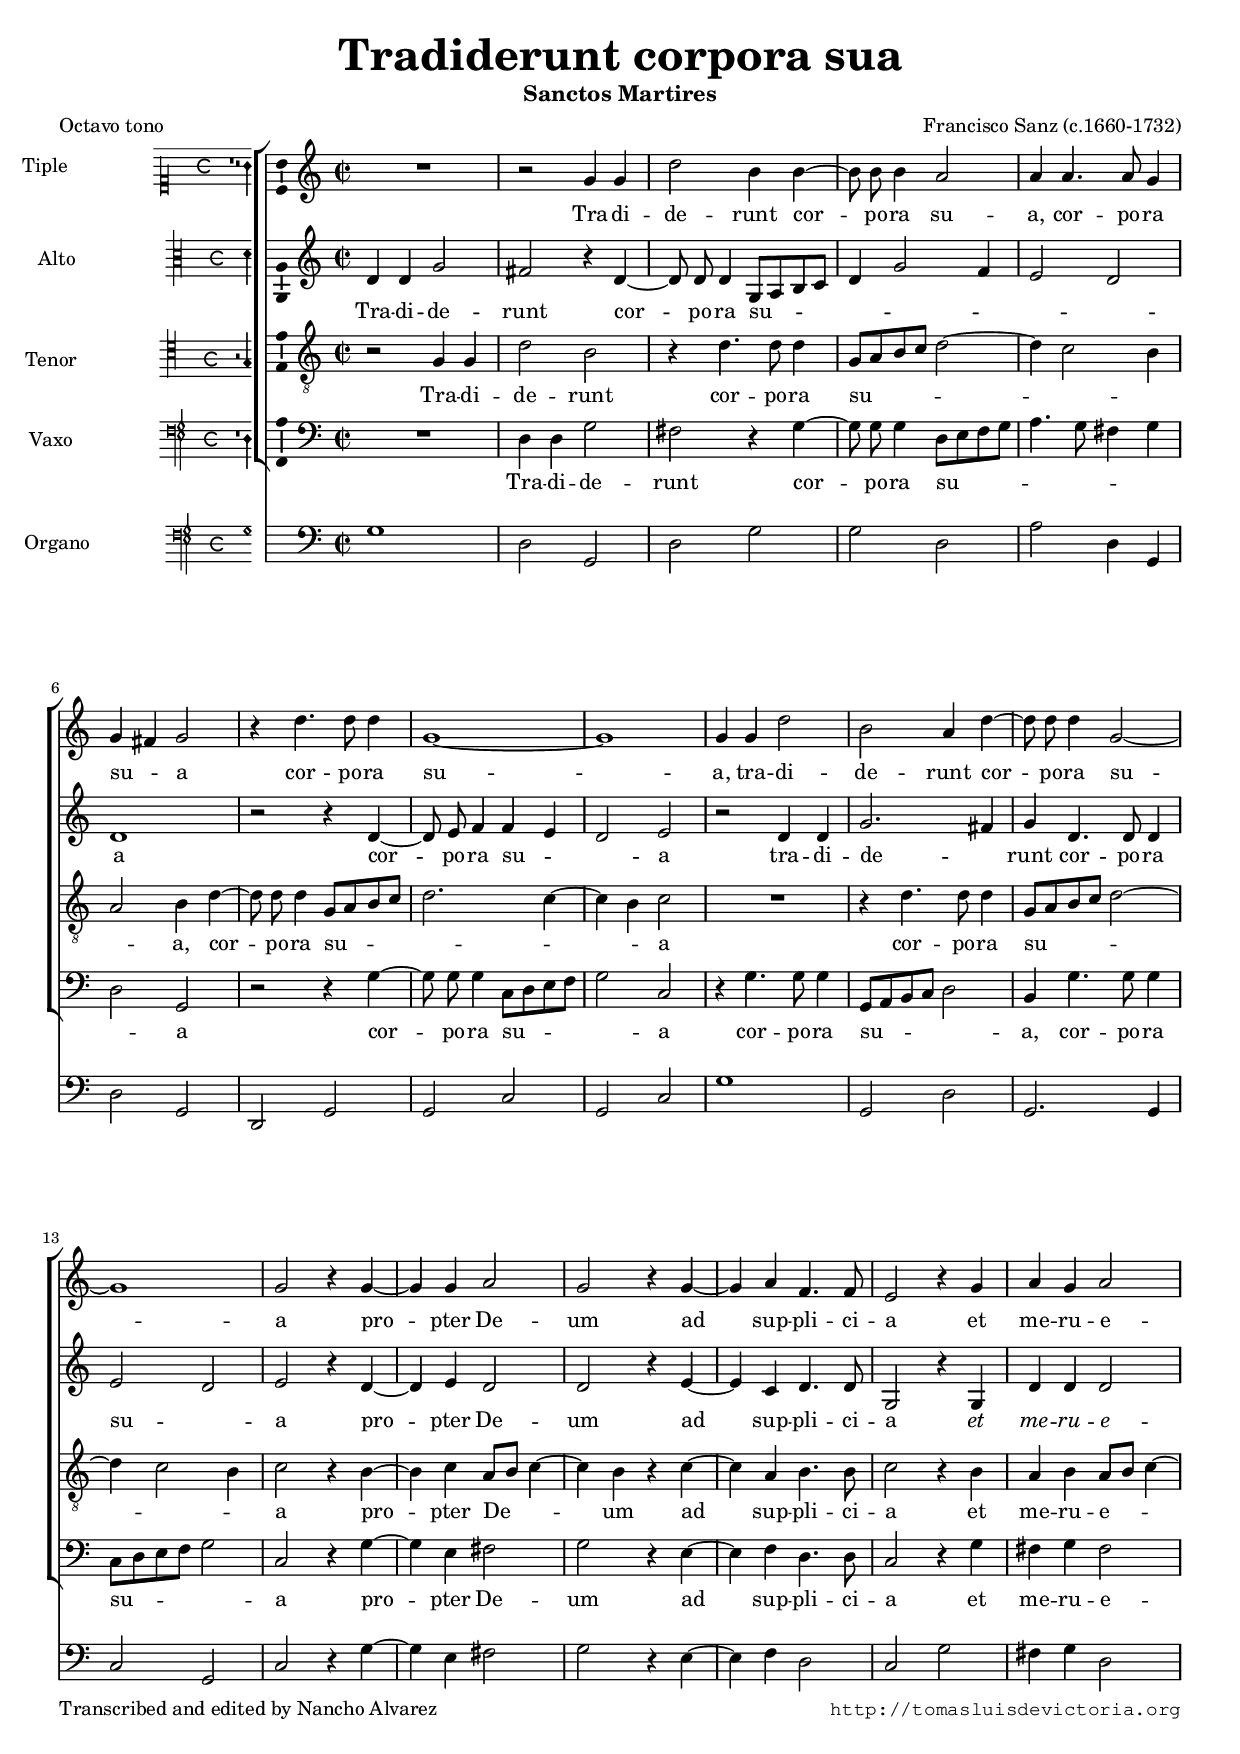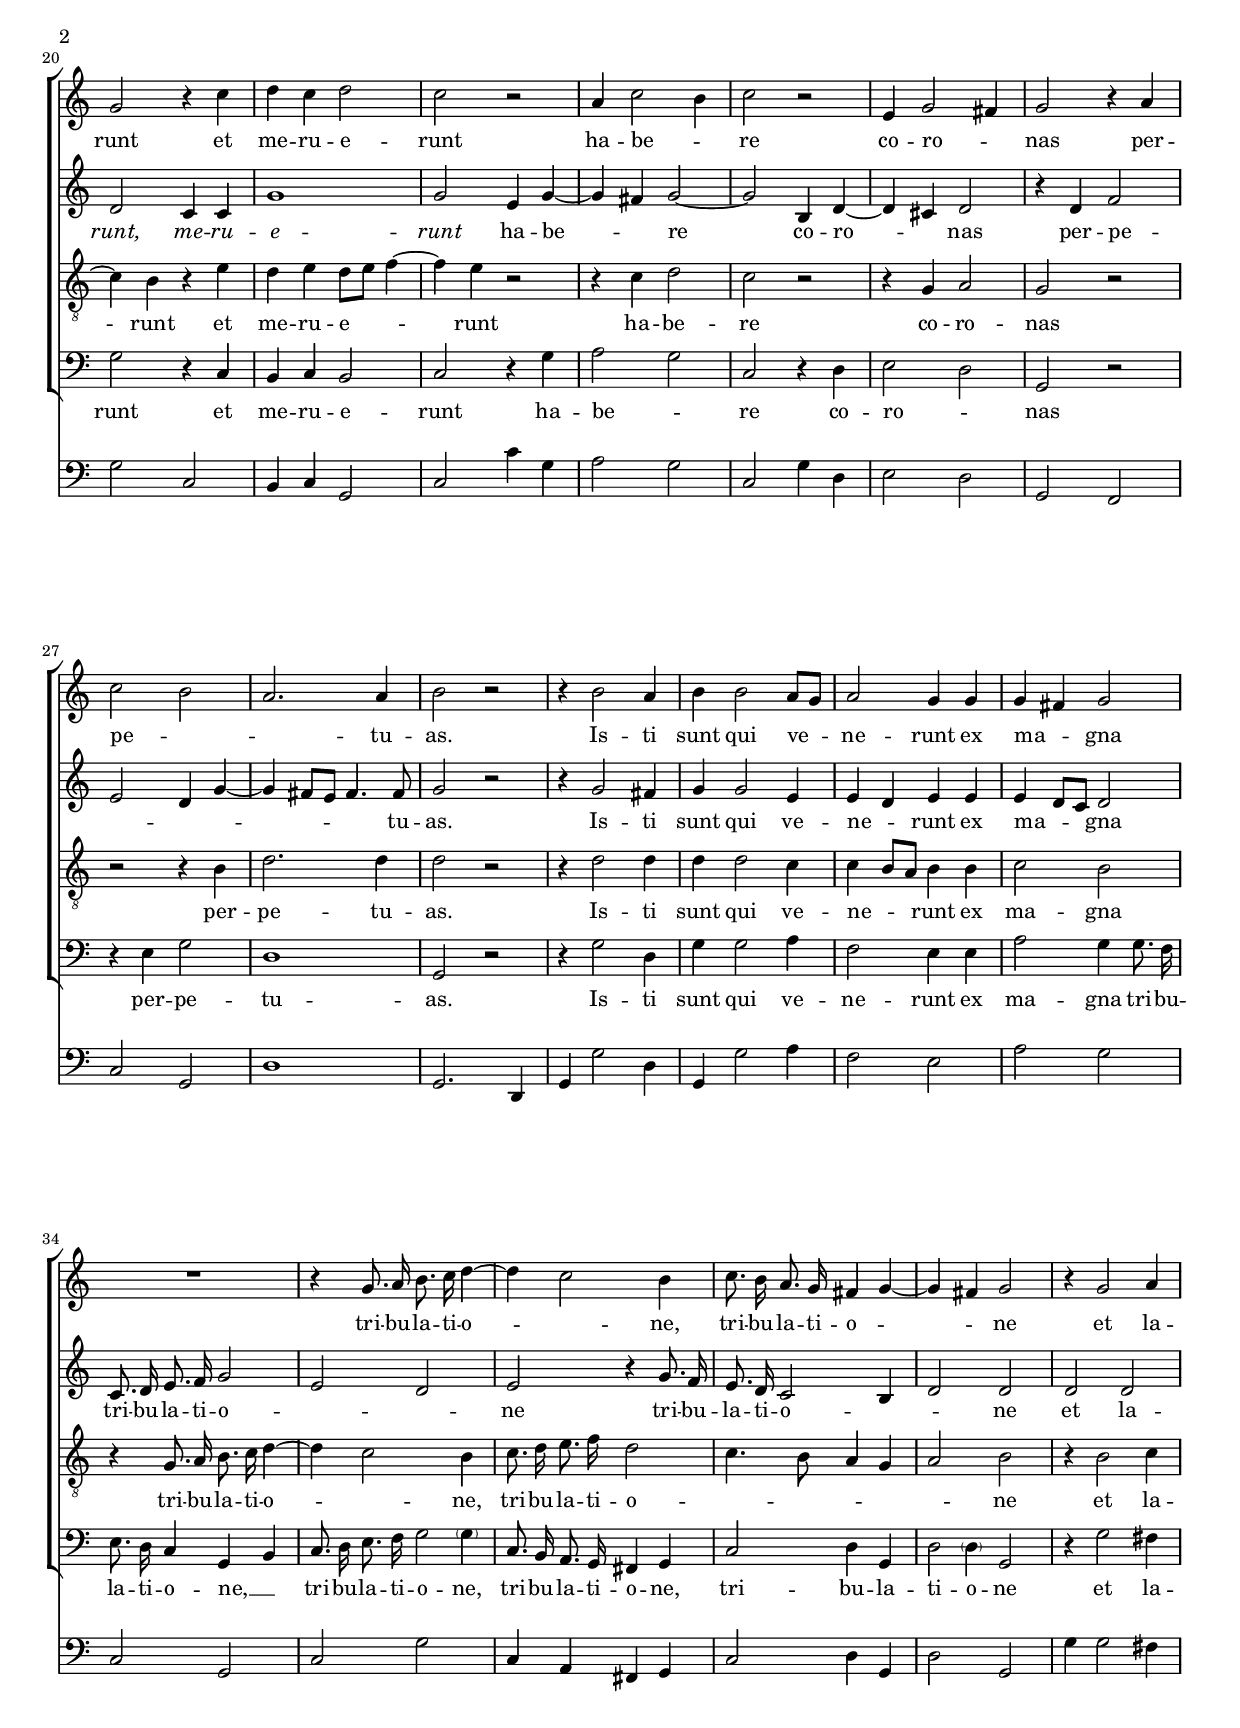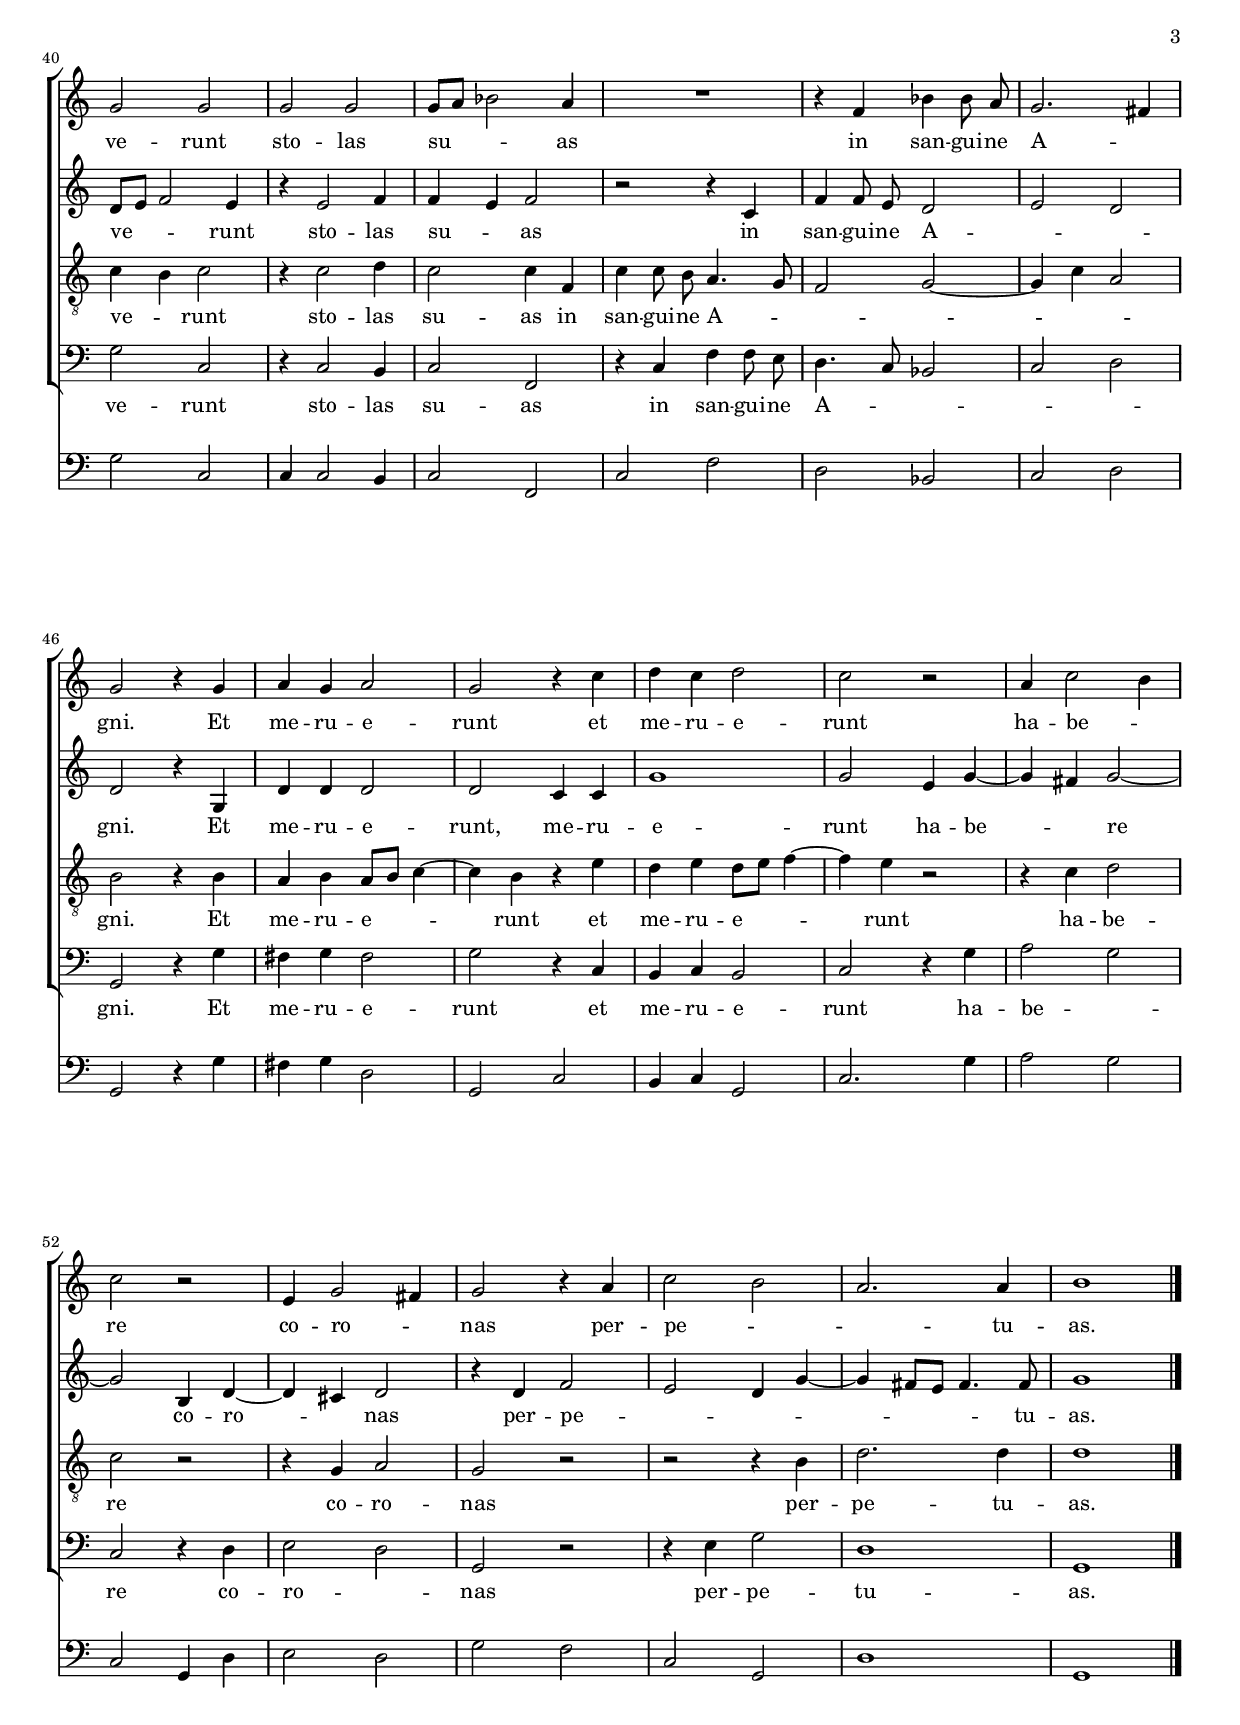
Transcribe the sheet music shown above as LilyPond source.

\version "2.11.32"

#(set-default-paper-size "a4")
#(set-global-staff-size 17)
#(ly:set-option 'point-and-click #f)

italicas=\override LyricText #'font-shape = #'italic
rectas=\override LyricText #'font-shape = #'upright
ss=\once \set suggestAccidentals = ##t


\header {
	title=\markup{\bigger \bigger \bigger "Tradiderunt corpora sua"}
	composer="Francisco Sanz (c.1660-1732)"
	subtitle="Sanctos Martires"
	poet="Octavo tono" 	
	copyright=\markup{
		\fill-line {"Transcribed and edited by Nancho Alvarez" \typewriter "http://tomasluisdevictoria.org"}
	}
%	tagline=""
}

global={\key c \major \time 2/2 \skip 1*57 \bar "|." }


cantus={
	R1*4/4 |
	r2 g'4 g' |
	d''2 b'4 b' ~ |
	b'8 b' b'4 a'2 |
%5
	a'4 a'4. a'8 g'4 |
	g' fis' g'2 |
	r4 d''4. d''8 d''4 |
	g'1 ~ |
	g' |
%10
	g'4 g' d''2 |
	b' a'4 d'' ~ |
	d''8 d'' d''4 g'2 ~ |
	g'1 |
	g'2 r4 g' ~ |
%15
	g' g' a'2 |
	g' r4 g' ~ |
	g' a' f'4. f'8 |
	e'2 r4 g' |
	a' g' a'2 |
%20
	g' r4 c'' |
	d'' c'' d''2 |
	c'' r |
	a'4 c''2 b'4 |
	c''2 r |
%25
	e'4 g'2 fis'4 |
	g'2 r4 a' |
	c''2 b' |
	a'2. a'4 |
	b'2 r | %\break
%30
	r4 b'2 a'4 |
	b' b'2 a'8[ g'] |
	a'2 g'4 g' |
	g' fis' g'2 |
	R1
	r4 g'8. a'16 b'8. c''16 d''4 ~ |
%35
	d'' c''2 b'4 |
	c''8. b'16 a'8. g'16 fis'4 g' ~ |
	g' fis' g'2 |
	r4 g'2 a'4 |
	g'2 g' |
%40
	g' g' |
	g'8[ a'] bes'2 a'4 |
	R1*4/4 |
	r4 f' bes' bes'8 a' |
%45
	g'2. fis'4 |
	g'2 r4 g' |
	a' g' a'2 |
	g' r4 c'' |
	d'' c'' d''2 |
%50
	c'' r |
	a'4 c''2 b'4 |
	c''2 r |
	e'4 g'2 fis'4 |
	g'2 r4 a' |
%55
	c''2 b' |
	a'2. a'4 |
	b'1
}

altus={
	d'4 d' g'2 |
	fis' r4 d' ~ |
	d'8 d' d'4 g8[ a b c'] |
	d'4 g'2 f'4 |
%5
	e'2 d' |
	d'1 |
	r2 r4 d' ~ |
	d'8 e' f'4 f' e' |
	d'2 e' |
%10
	r d'4 d' |
	g'2. fis'4 |
	g' d'4. d'8 d'4 |
	e'2 d' |
	e' r4 d' ~ |
%15
	d' e' d'2 |
	d' r4 e' ~ |
	e' c' d'4. d'8 |
	g2 r4 g |
	d'4 d' d'2 |
%20
	d'2 c'4 c' | %g2 g4 g | original
	g'1 |        %d'1 |     original
	g'2 e'4 g' ~ |
	g' fis' g'2 ~ |
	g' b4 d' ~ |
%25
	d' cis' d'2 |
	r4 d' f'2 |
	e' d'4 g' ~ |
	g' fis'8[ e'] fis'4. fis'8 |
	g'2 r |
%30
	r4 g'2 fis'4 |
	g' g'2 e'4 |
	e' d' e' e' |
	e' d'8[ c'] d'2 |
	c'8. d'16 e'8. f'16 g'2 |
%35
	e' d' |
	e' r4 g'8. f'16 |
	e'8. d'16 c'2 b4 |
	d'2 d' |
	d' d' |
%40
	d'8[ e'] f'2 e'4 |
	r e'2 f'4 |
	f' e' f'2 |
	r r4 c' |
	f' f'8 e' d'2 |
%45
	e' d' |
	d' r4 g |
	d' d' d'2 |
	d' c'4 c' |
	g'1 |
%50
	g'2 e'4 g' ~ |
	g' fis' g'2 ~ |
	g' b4 d' ~ |
	d' cis' d'2 |
	r4 d' f'2 |
%55
	e' d'4 g' ~ |
	g' fis'8[ e'] fis'4. fis'8 |
	g'1 
}

tenor={
	r2 g4 g |
	d'2 b |
	r4 d'4. d'8 d'4 |
	g8[ a b c'] d'2 ~ |
%5
	d'4 c'2 b4 |
	a2 b4 d' ~ |
	d'8 d' d'4 g8[ a b c'] |
	d'2. c'4 ~ |
	c' b c'2 |
%10
	R1*4/4 |
	r4 d'4. d'8 d'4 |
	g8[ a b c'] d'2 ~ |
	d'4 c'2 b4 |
	c'2 r4 b ~ |
%15
	b c' a8[ b] c'4 ~ |
	c' b r c' ~ |
	c' a b4. b8 |
	c'2 r4 b |
	a b a8[ b] c'4 ~ |
%20
	c' b r e' |
	d' e' d'8[ e'] f'4 ~ |
	f' e' r2 |
	r4 c' d'2 |
	c' r |
%25
	r4 g a2 |
	g r |
	r r4 b |
	d'2. d'4 |
	d'2 r |
%30
	r4 d'2 d'4 |
	d' d'2 c'4 |
	c' b8[ a] b4 b |
	c'2 b |
	r4 g8. a16 b8. c'16 d'4 ~ |
%35
	d' c'2 b4 |
	c'8. d'16 e'8. f'16 d'2 |
	c'4. b8 a4 g |
	a2 b |
	r4 b2 c'4 |
%40
	c' b c'2 |
	r4 c'2 d'4 |
	c'2 c'4 f |
	c' c'8 b a4. g8 |
	f2 g ~ |
%45
	g4 c' a2 |
	b r4 b |
	a b a8[ b] c'4 ~ |
	c' b r e' |
	d' e' d'8[ e'] f'4 ~ |
%50
	f' e' r2 |
	r4 c' d'2 |
	c' r |
	r4 g a2 |
	g r |
%55
	r r4 b |
	d'2. d'4 |
	d'1
}

bassus={
	R1*4/4 |
	d4 d g2 |
	fis r4 g ~ |
	g8 g g4 d8[ e f g] |
%5
	a4. g8 fis4 g |
	d2 g, |
	r r4 g ~ |
	g8 g g4 c8[ d e f] |
	g2 c |
%10
	r4 g4. g8 g4 |
	g,8[ a, b, c] d2 |
	b,4 g4. g8 g4 |
	c8[ d e f] g2 |
	c r4 g ~ |
%15
	g e fis2 |
	g r4 e ~ |
	e f d4. d8 |
	c2 r4 g |
	fis g fis2 |
%20
	g r4 c |
	b, c b,2 |
	c r4 g |
	a2 g |
	c r4 d |
%25
	e2 d |
	g, r |
	r4 e g2 |
	d1 |
	g,2 r |
%30
	r4 g2 d4 |
	g g2 a4 |
	f2 e4 e |
	a2 g4 g8. f16 |
	e8. d16 c4 g, b, |
%35
	c8. d16 e8. f16 g2*1/2 <\parenthesize g >4 |
	c8. b,16 a,8. g,16 fis,4 g, |
	c2 d4 g, |
	d2*1/2 <\parenthesize d>4 g,2 |
	r4 g2 fis4 |
%40
	g2 c |
	r4 c2 b,4 |
	c2 f, |
	r4 c f f8 e |
	d4. c8 bes,2 |
%45
	c d |
	g, r4 g |
	fis g fis2 |
	g r4 c |
	b, c b,2 |
%50
	c r4 g |
	a2 g |
	c r4 d |
	e2 d |
	g, r |
%55
	r4 e g2 |
	d1 |
	g, 
}

organo={
	\set Voice.autoBeaming=##t
	g1 |
	d2 g, |
	d g |
	g d |
%5
	a d4 g, |
	d2 g, |
	d, g, |
	g, c |
	g, c |
%10
	g1 |
	g,2 d |
	g,2. g,4 |
	c2 g, |
	c r4 g ~ |
%15
	g e fis2 |
	g r4 e ~ |
	e f d2 |
	c g |
	fis4 g d2 |
%20
	g c |
	b,4 c g,2 |
	c c'4 g |
	a2 g |
	c g4 d |
%25
	e2 d |
	g, f, |
	c g, |
	d1 |
	g,2. d,4 |
%30
	g, g2 d4 |
	g, g2 a4 |
	f2 e |
	a g |
	c g, |
%35
	c g |
	c4 a, fis, g, |
	c2 d4 g, |
	d2 g, |
	g4 g2 fis4 |
%40
	g2 c |
	c4 c2 b,4 |
	c2 f, |
	c f |
	d bes, |
%45
	c d |
	g, r4 g |
	fis g d2 |
	g, c |
	b,4 c g,2 |
%50
	c2. g4 |
	a2 g |
	c g,4 d |
	e2 d |
	g f |
%55
	c g, |
	d1 |
	g, 
}

textocantus=\lyricmode{
Tra -- di -- de -- runt cor -- _ po -- ra su -- a, 
cor -- po -- ra su -- _ a
cor -- po -- ra su -- _ a,
tra -- di -- de -- runt
cor -- _ po -- ra su -- _ a
pro -- _ pter De -- um
ad _ sup -- pli -- ci -- a
et me -- ru -- e -- runt
et me -- ru -- e -- runt
ha -- be -- _ re
co -- ro -- _ nas per -- pe -- _ _ tu -- as.
Is -- ti sunt qui ve -- _ ne -- runt ex ma -- _ gna
tri -- bu -- la -- ti -- o -- _ _ ne,
tri -- bu -- la -- ti -- o -- _ _ _ ne
et la -- ve -- runt sto -- las su -- _ _ as
in san -- gui -- ne A -- _ gni.
Et me -- ru -- e -- runt
et me -- ru -- e -- runt
ha -- be -- _ re
co -- ro -- _ nas
per -- pe -- _ _ tu -- as.
}

textoaltus=\lyricmode{
Tra -- di -- de -- runt
cor -- _ po -- ra su -- _ _ _ _ _ _ _ _ a
cor -- _ po -- ra su -- _ _ a
tra -- di -- de -- _ runt
cor -- po -- ra su -- _ a
pro -- _ pter De -- um
ad _ sup -- pli -- ci -- a
\italicas
et me -- ru -- e -- runt, %tra -- di -- de -- runt, (original)
me -- ru -- e -- runt     %tra -- di -- de -- runt, (original)
\rectas
ha -- be -- _ _ re _
co -- ro -- _ _ nas
per -- pe -- _ _ _ _ _ _ _ tu -- as.
Is -- ti sunt qui ve -- ne -- _ runt
ex ma -- _ _ gna
tri -- bu -- la -- ti -- o -- _ _ ne
tri -- bu -- la -- ti -- o -- _ _ ne
et la -- ve -- _ _ runt
sto -- las su -- _ as
in san -- gui -- ne A -- _ _ gni.
Et me -- ru -- e -- runt,
me -- ru -- e -- runt
ha -- be -- _ _ re _
co -- ro -- _ _ nas
per -- pe -- _ _ _ _ _ _ _ tu -- as.
}

textotenor=\lyricmode{
Tra -- di -- de -- runt cor -- po -- ra su -- _ _ _ _ _ _ _ _ a,
cor -- _ po -- ra su -- _ _ _ _ _ _ _ a
cor -- po -- ra su -- _ _ _ _ _ _ _ a
pro -- _ pter De -- _ _ _ um
ad _ sup -- pli -- ci -- a
et me -- ru -- e -- _ _ _ runt
et me -- ru -- e -- _ _ _ runt
ha -- be -- re
co -- ro -- nas
per -- pe -- tu -- as.
Is -- ti sunt qui ve -- ne -- _ _ runt
ex ma -- gna
tri -- bu -- la -- ti -- o -- _ _ ne,
tri -- bu -- la -- ti -- o -- _ _ _ _ _ ne
et la -- ve -- _ runt
sto -- las su -- as
in san -- gui -- ne A -- _ _ _ _ _ _ gni.
Et me -- ru -- e -- _ _ _ runt
et me -- ru -- e -- _ _ _ runt
ha -- be -- re
co -- ro -- nas
per -- pe -- tu -- as.
}

textobassus=\lyricmode{
Tra -- di -- de -- runt
cor -- _ po -- ra su -- _ _ _ _ _ _ _ _ a
cor -- _ po -- ra su -- _ _ _ _ a
cor -- po -- ra su -- _ _ _ _ a,
cor -- po -- ra su -- _ _ _ _ a
pro -- _ pter De -- um
ad _ sup -- pli -- ci -- a
et me -- ru -- e -- runt
et me -- ru -- e -- runt
ha -- be -- _ re
co -- ro -- _ nas
per -- pe -- tu -- as.
Is -- ti sunt qui ve -- ne -- runt ex ma -- gna
tri -- bu -- la -- ti -- o -- ne, __ _ 
tri -- bu -- la -- ti -- o -- ne,
tri -- bu -- la -- ti -- o -- ne,
tri -- bu -- la -- ti -- o -- ne
et la -- ve -- runt
sto -- las su -- as
in san -- gui -- ne A -- _ _ _ _ gni.
Et me -- ru -- e -- runt
et me -- ru -- e -- runt
ha -- be -- _ re
co -- ro -- _ nas
per -- pe -- tu -- as.
}



incipitcantus=\markup{
	\score{
		{ 
		\set Staff.instrumentName="Tiple "
		\override NoteHead   #'style = #'neomensural
		\override Rest #'style = #'neomensural
		\override Staff.TimeSignature #'style = #'neomensural
		\cadenzaOn 
		\clef "petrucci-c1"
		\key c \major
		\time 4/4
		r1 r2 g'4 
		} 
	\layout {
		\context {\Voice
			\remove Ligature_bracket_engraver
			\consists Mensural_ligature_engraver
		}
		line-width=4\cm 
	}
	}
}


incipitaltus=\markup{
	\score{
		{ 
		\set Staff.instrumentName="Alto "
		\override NoteHead   #'style = #'neomensural 
		\override Rest #'style = #'neomensural
		\override Staff.TimeSignature #'style = #'neomensural
		\cadenzaOn 
		\clef "petrucci-c3"
		\key c \major
		\time 4/4
		d'4
		} 
	\layout {
		\context {\Voice
			\remove Ligature_bracket_engraver
			\consists Mensural_ligature_engraver
		}
		line-width=4\cm 
	}
	}
}


incipittenor=\markup{
	\score{
		{ 
		\set Staff.instrumentName="Tenor "
		\override NoteHead   #'style = #'neomensural 
		\override Rest #'style = #'neomensural
		\override Staff.TimeSignature #'style = #'neomensural
		\cadenzaOn 
		\clef "petrucci-c4"
		\key c \major
		\time 4/4
		r2 g4
		} 
	\layout {
		\context {\Voice
			\remove Ligature_bracket_engraver
			\consists Mensural_ligature_engraver
		}
		line-width=4\cm 
	}
	}
}


incipitbassus=\markup{
	\score{
		{ 
		\set Staff.instrumentName="Vaxo "
		\override NoteHead   #'style = #'neomensural 
		\override Rest #'style = #'neomensural
		\override Staff.TimeSignature #'style = #'neomensural
		\cadenzaOn 
		\clef "petrucci-f4"
		\key c \major
		\time 4/4
		r1 d4 
		} 
	\layout {
		\context {\Voice
			\remove Ligature_bracket_engraver
			\consists Mensural_ligature_engraver
		}
		line-width=4\cm 
	}
	}
}

incipitorgano=\markup{
	\score{
		{ 
		\set Staff.instrumentName="Organo "
		\override NoteHead   #'style = #'neomensural 
		\override Rest #'style = #'neomensural
		\override Staff.TimeSignature #'style = #'neomensural
		\cadenzaOn 
		\clef "petrucci-f4"
		\key c \major
		\time 4/4
		g1 
		} 
	\layout {
		\context {\Voice
			\remove Ligature_bracket_engraver
			\consists Mensural_ligature_engraver
		}
		line-width=4\cm 
	}
	}
}





\score {
<<
\new ChoirStaff<<
	\set Score.autoBeaming=##f
	\new Staff <<\global
	\new Voice="v1" {
		\set Staff.instrumentName=\incipitcantus
		\clef "treble"
		\cantus }
	\new Lyrics \lyricsto "v1" {\textocantus }
	>>

	
	\new Staff << \global
	\new Voice="v2" {
		\set Staff.instrumentName=\incipitaltus
		\clef "treble" 
		\altus}
	\new Lyrics \lyricsto "v2" {\textoaltus }
	>>

	
	\new Staff <<\global
	\new Voice="v3" {
		\set Staff.instrumentName=\incipittenor
		\clef "G_8"
		\tenor }
	\new Lyrics \lyricsto "v3" {\textotenor }
	>>
	

	\new Staff <<\global
	\new Voice="v4" {
		\set Staff.instrumentName=\incipitbassus
		\clef "bass" 
		\bassus }
	\new Lyrics \lyricsto "v4" {\textobassus}
	>>
>>

	\new Staff  \with {\remove Ambitus_engraver } <<\global
	\new Voice="v5" {
		\set Staff.instrumentName=\incipitorgano
		\clef "bass" 
		\organo }
	>>
	
	
>>

\layout{ 
	%\context {\Lyrics \override VerticalAxisGroup #'minimum-Y-extent = #'(-0 . 0) }
	\context {\Score \override BarNumber #'padding = #2 }
	%\context {\Lyrics \override LyricText #'font-size = #2 }
	\context {\Voice melismaBusyProperties = #'() }
	%\context { \RemoveEmptyStaffContext }
	\context {\Staff \consists Ambitus_engraver 
			\override LigatureBracket #'padding = #1
	}
}

%\midi {}

}


\paper{
	system-count=9
	%line-width=19.0\cm
	ragged-last-bottom = ##f
	indent=3.5\cm
	between-system-padding = 0
	ragged-last-bottom = ##f
}
